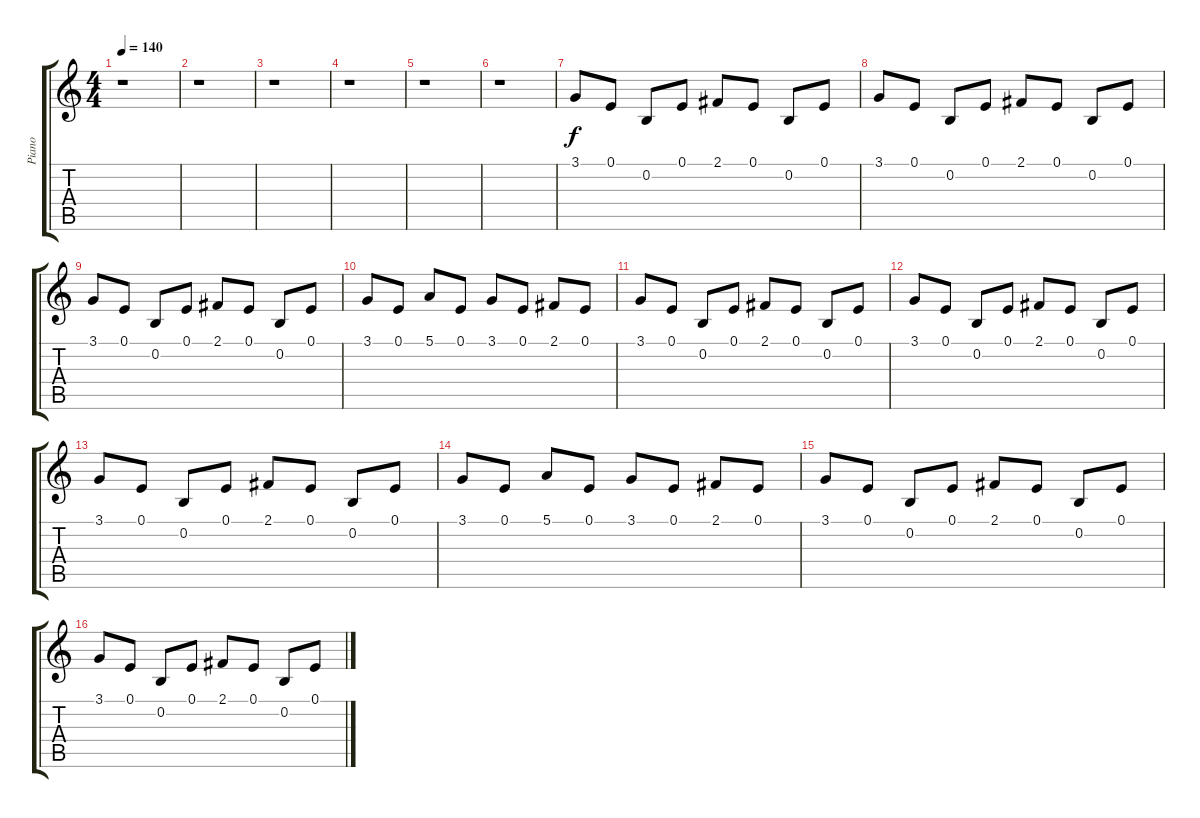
\track ("Piano" "Piano") {instrument acousticgrandpiano}
\staff {score tabs}
\tuning (E4 B3 G3 D3 A2 E2) {hide}
\ts (4 4)
\tempo 140
\clef g2
\ks c
r.1{dy f} |
r.1 |
r.1 |
r.1 |
r.1 |
r.1 |
3.1.8 0.1.8 0.2.8 0.1.8 2.1.8 0.1.8 0.2.8 0.1.8 |
3.1.8 0.1.8 0.2.8 0.1.8 2.1.8 0.1.8 0.2.8 0.1.8 |
3.1.8 0.1.8 0.2.8 0.1.8 2.1.8 0.1.8 0.2.8 0.1.8 |
3.1.8 0.1.8 5.1.8 0.1.8 3.1.8 0.1.8 2.1.8 0.1.8 |
3.1.8 0.1.8 0.2.8 0.1.8 2.1.8 0.1.8 0.2.8 0.1.8 |
3.1.8 0.1.8 0.2.8 0.1.8 2.1.8 0.1.8 0.2.8 0.1.8 |
3.1.8 0.1.8 0.2.8 0.1.8 2.1.8 0.1.8 0.2.8 0.1.8 |
3.1.8 0.1.8 5.1.8 0.1.8 3.1.8 0.1.8 2.1.8 0.1.8 |
3.1.8 0.1.8 0.2.8 0.1.8 2.1.8 0.1.8 0.2.8 0.1.8 |
3.1.8 0.1.8 0.2.8 0.1.8 2.1.8 0.1.8 0.2.8 0.1.8
